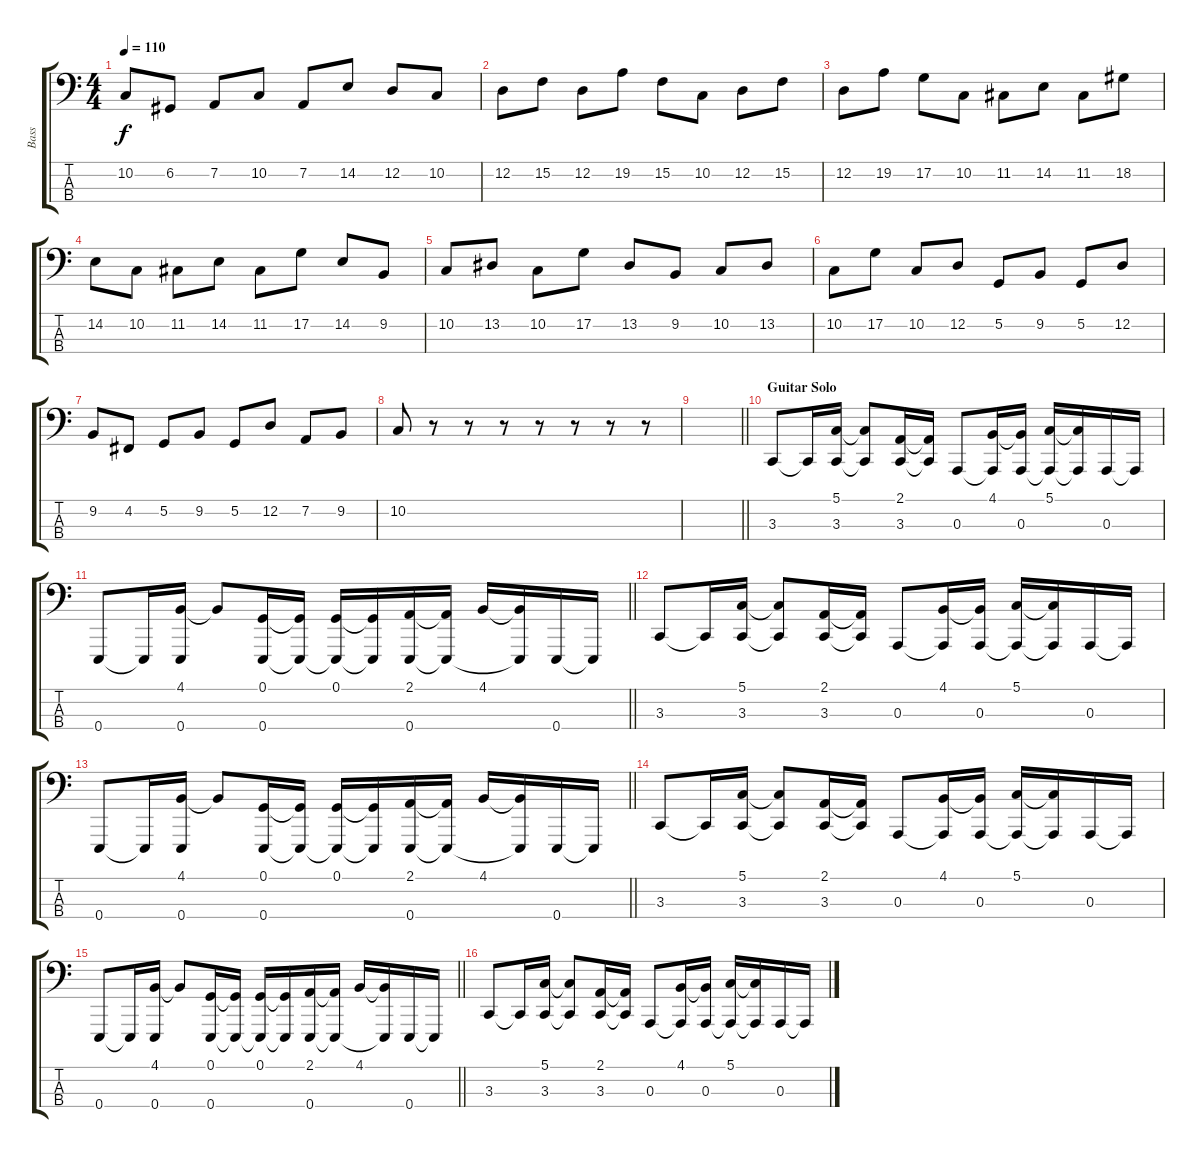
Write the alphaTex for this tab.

\track ("Bass" "Bass") {instrument lead8bassandlead}
\staff {score tabs}
\tuning (G2 D2 A1 E1) {hide}
\ts (4 4)
\tempo 110
\clef f4
\ks c
10.2.8{dy f} 6.2.8 7.2.8 10.2.8 7.2.8 14.2.8 12.2.8 10.2.8 |
12.2.8 15.2.8 12.2.8 19.2.8 15.2.8 10.2.8 12.2.8 15.2.8 |
12.2.8 19.2.8 17.2.8 10.2.8 11.2.8 14.2.8 11.2.8 18.2.8 |
14.2.8 10.2.8 11.2.8 14.2.8 11.2.8 17.2.8 14.2.8 9.2.8 |
10.2.8 13.2.8 10.2.8 17.2.8 13.2.8 9.2.8 10.2.8 13.2.8 |
10.2.8 17.2.8 10.2.8 12.2.8 5.2.8 9.2.8 5.2.8 12.2.8 |
9.2.8 4.2.8 5.2.8 9.2.8 5.2.8 12.2.8 7.2.8 9.2.8 |
10.2.8 r.8 r.8 r.8 r.8 r.8 r.8 r.8 |
\barLineRight lightlight
|
\section ("" "Guitar Solo")
3.3.8 3.3{t}.16 (5.1 3.3).16 (5.1{t} 3.3{t}).8 (2.1 3.3).16 (2.1{t} 3.3{t}).16 0.3.8 (4.1 0.3{t}).16 (4.1{t} 0.3).16 (5.1 0.3{t}).16 (5.1{t} 0.3{t}).16 0.3.16 0.3{t}.16 |
\barLineRight lightlight
0.4.8 0.4{t}.16 (4.1 0.4).16 4.1{t}.8 (0.1 0.4).16 (0.1{t} 0.4{t}).16 (0.1 0.4{t}).16 (0.1{t} 0.4{t}).16 (2.1 0.4).16 (2.1{t} 0.4{t}).16 4.1.16 (4.1{t} 0.4{t}).16 0.4.16 0.4{t}.16 |
3.3.8 3.3{t}.16 (5.1 3.3).16 (5.1{t} 3.3{t}).8 (2.1 3.3).16 (2.1{t} 3.3{t}).16 0.3.8 (4.1 0.3{t}).16 (4.1{t} 0.3).16 (5.1 0.3{t}).16 (5.1{t} 0.3{t}).16 0.3.16 0.3{t}.16 |
\barLineRight lightlight
0.4.8 0.4{t}.16 (4.1 0.4).16 4.1{t}.8 (0.1 0.4).16 (0.1{t} 0.4{t}).16 (0.1 0.4{t}).16 (0.1{t} 0.4{t}).16 (2.1 0.4).16 (2.1{t} 0.4{t}).16 4.1.16 (4.1{t} 0.4{t}).16 0.4.16 0.4{t}.16 |
3.3.8 3.3{t}.16 (5.1 3.3).16 (5.1{t} 3.3{t}).8 (2.1 3.3).16 (2.1{t} 3.3{t}).16 0.3.8 (4.1 0.3{t}).16 (4.1{t} 0.3).16 (5.1 0.3{t}).16 (5.1{t} 0.3{t}).16 0.3.16 0.3{t}.16 |
\barLineRight lightlight
0.4.8 0.4{t}.16 (4.1 0.4).16 4.1{t}.8 (0.1 0.4).16 (0.1{t} 0.4{t}).16 (0.1 0.4{t}).16 (0.1{t} 0.4{t}).16 (2.1 0.4).16 (2.1{t} 0.4{t}).16 4.1.16 (4.1{t} 0.4{t}).16 0.4.16 0.4{t}.16 |
3.3.8 3.3{t}.16 (5.1 3.3).16 (5.1{t} 3.3{t}).8 (2.1 3.3).16 (2.1{t} 3.3{t}).16 0.3.8 (4.1 0.3{t}).16 (4.1{t} 0.3).16 (5.1 0.3{t}).16 (5.1{t} 0.3{t}).16 0.3.16 0.3{t}.16
